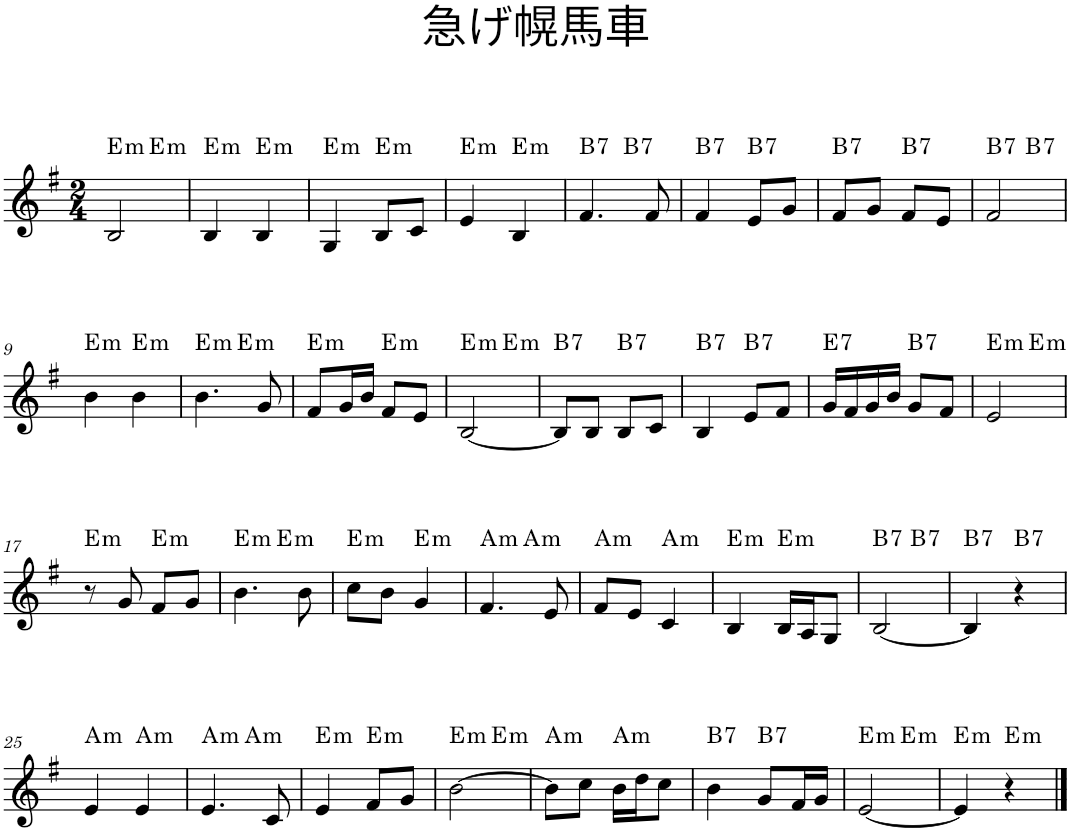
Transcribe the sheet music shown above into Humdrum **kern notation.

**kern	**harte
*part1	*part1
*staff1	*
*I"Piano	*
*I'Pno.	*
*clefG2	*
*k[f#]	*
*M2/4	*
=1	=1
!	!LO:H:kt=m
*^	*
2B/	4ryy	E:min
!	!	!LO:H:kt=m
.	4ryy	E:min
=2	=2	=2
!	!	!LO:H:kt=m
*v	*v	*
4B/	E:min
!	!LO:H:kt=m
4B/	E:min
=3	=3
!	!LO:H:kt=m
4G/	E:min
!	!LO:H:kt=m
8B/L	E:min
8c/J	.
=4	=4
!	!LO:H:kt=m
4e/	E:min
!	!LO:H:kt=m
4B/	E:min
=5	=5
!	!LO:H:kt=7
*^	*
4.f#/	4ryy	B:7
!	!	!LO:H:kt=7
.	4ryy	B:7
8f#/	.	.
=6	=6	=6
!	!	!LO:H:kt=7
*v	*v	*
4f#/	B:7
!	!LO:H:kt=7
8e/L	B:7
8g/J	.
=7	=7
!	!LO:H:kt=7
8f#/L	B:7
8g/J	.
!	!LO:H:kt=7
8f#/L	B:7
8e/J	.
=8	=8
!	!LO:H:kt=7
*^	*
2f#/	4ryy	B:7
!	!	!LO:H:kt=7
.	4ryy	B:7
!!LO:LB:g=z	!!
=9	=9	=9
!	!	!LO:H:kt=m
*v	*v	*
4b\	E:min
!	!LO:H:kt=m
4b\	E:min
=10	=10
!	!LO:H:kt=m
*^	*
4.b\	4ryy	E:min
!	!	!LO:H:kt=m
.	4ryy	E:min
8g/	.	.
=11	=11	=11
!	!	!LO:H:kt=m
*v	*v	*
8f#/L	E:min
16g/L	.
16b/JJ	.
!	!LO:H:kt=m
8f#/L	E:min
8e/J	.
=12	=12
!	!LO:H:kt=m
*^	*
[<2B/	4ryy	E:min
!	!	!LO:H:kt=m
.	4ryy	E:min
=13	=13	=13
!	!	!LO:H:kt=7
*v	*v	*
8B/L]	B:7
8B/J	.
!	!LO:H:kt=7
8B/L	B:7
8c/J	.
=14	=14
!	!LO:H:kt=7
4B/	B:7
!	!LO:H:kt=7
8e/L	B:7
8f#/J	.
=15	=15
!	!LO:H:kt=7
16g/LL	E:7
16f#/	.
16g/	.
16b/JJ	.
!	!LO:H:kt=7
8g/L	B:7
8f#/J	.
=16	=16
!	!LO:H:kt=m
*^	*
2e/	4ryy	E:min
!	!	!LO:H:kt=m
.	4ryy	E:min
!!LO:LB:g=z	!!
=17	=17	=17
!	!	!LO:H:kt=m
*v	*v	*
8r	E:min
8g/	.
!	!LO:H:kt=m
8f#/L	E:min
8g/J	.
=18	=18
!	!LO:H:kt=m
*^	*
4.b\	4ryy	E:min
!	!	!LO:H:kt=m
.	4ryy	E:min
8b\	.	.
=19	=19	=19
!	!	!LO:H:kt=m
*v	*v	*
8cc\L	E:min
8b\J	.
!	!LO:H:kt=m
4g/	E:min
=20	=20
!	!LO:H:kt=m
*^	*
4.f#/	4ryy	A:min
!	!	!LO:H:kt=m
.	4ryy	A:min
8e/	.	.
=21	=21	=21
!	!	!LO:H:kt=m
*v	*v	*
8f#/L	A:min
8e/J	.
!	!LO:H:kt=m
4c/	A:min
=22	=22
!	!LO:H:kt=m
4B/	E:min
!	!LO:H:kt=m
16B/LL	E:min
16A/J	.
8G/J	.
=23	=23
!	!LO:H:kt=7
*^	*
[<2B/	4ryy	B:7
!	!	!LO:H:kt=7
.	4ryy	B:7
=24	=24	=24
!	!	!LO:H:kt=7
*v	*v	*
4B/]	B:7
!	!LO:H:kt=7
4r	B:7
!!LO:LB:g=z
=25	=25
!	!LO:H:kt=m
4e/	A:min
!	!LO:H:kt=m
4e/	A:min
=26	=26
!	!LO:H:kt=m
*^	*
4.e/	4ryy	A:min
!	!	!LO:H:kt=m
.	4ryy	A:min
8c/	.	.
=27	=27	=27
!	!	!LO:H:kt=m
*v	*v	*
4e/	E:min
!	!LO:H:kt=m
8f#/L	E:min
8g/J	.
=28	=28
!	!LO:H:kt=m
*^	*
[>2b\	4ryy	E:min
!	!	!LO:H:kt=m
.	4ryy	E:min
=29	=29	=29
!	!	!LO:H:kt=m
*v	*v	*
8b\L]	A:min
8cc\J	.
!	!LO:H:kt=m
16b\LL	A:min
16dd\J	.
8cc\J	.
=30	=30
!	!LO:H:kt=7
4b\	B:7
!	!LO:H:kt=7
8g/L	B:7
16f#/L	.
16g/JJ	.
=31	=31
!	!LO:H:kt=m
*^	*
[<2e/	4ryy	E:min
!	!	!LO:H:kt=m
.	4ryy	E:min
=32	=32	=32
!	!	!LO:H:kt=m
*v	*v	*
4e/]	E:min
!	!LO:H:kt=m
4r	E:min
==	==
*-	*-
